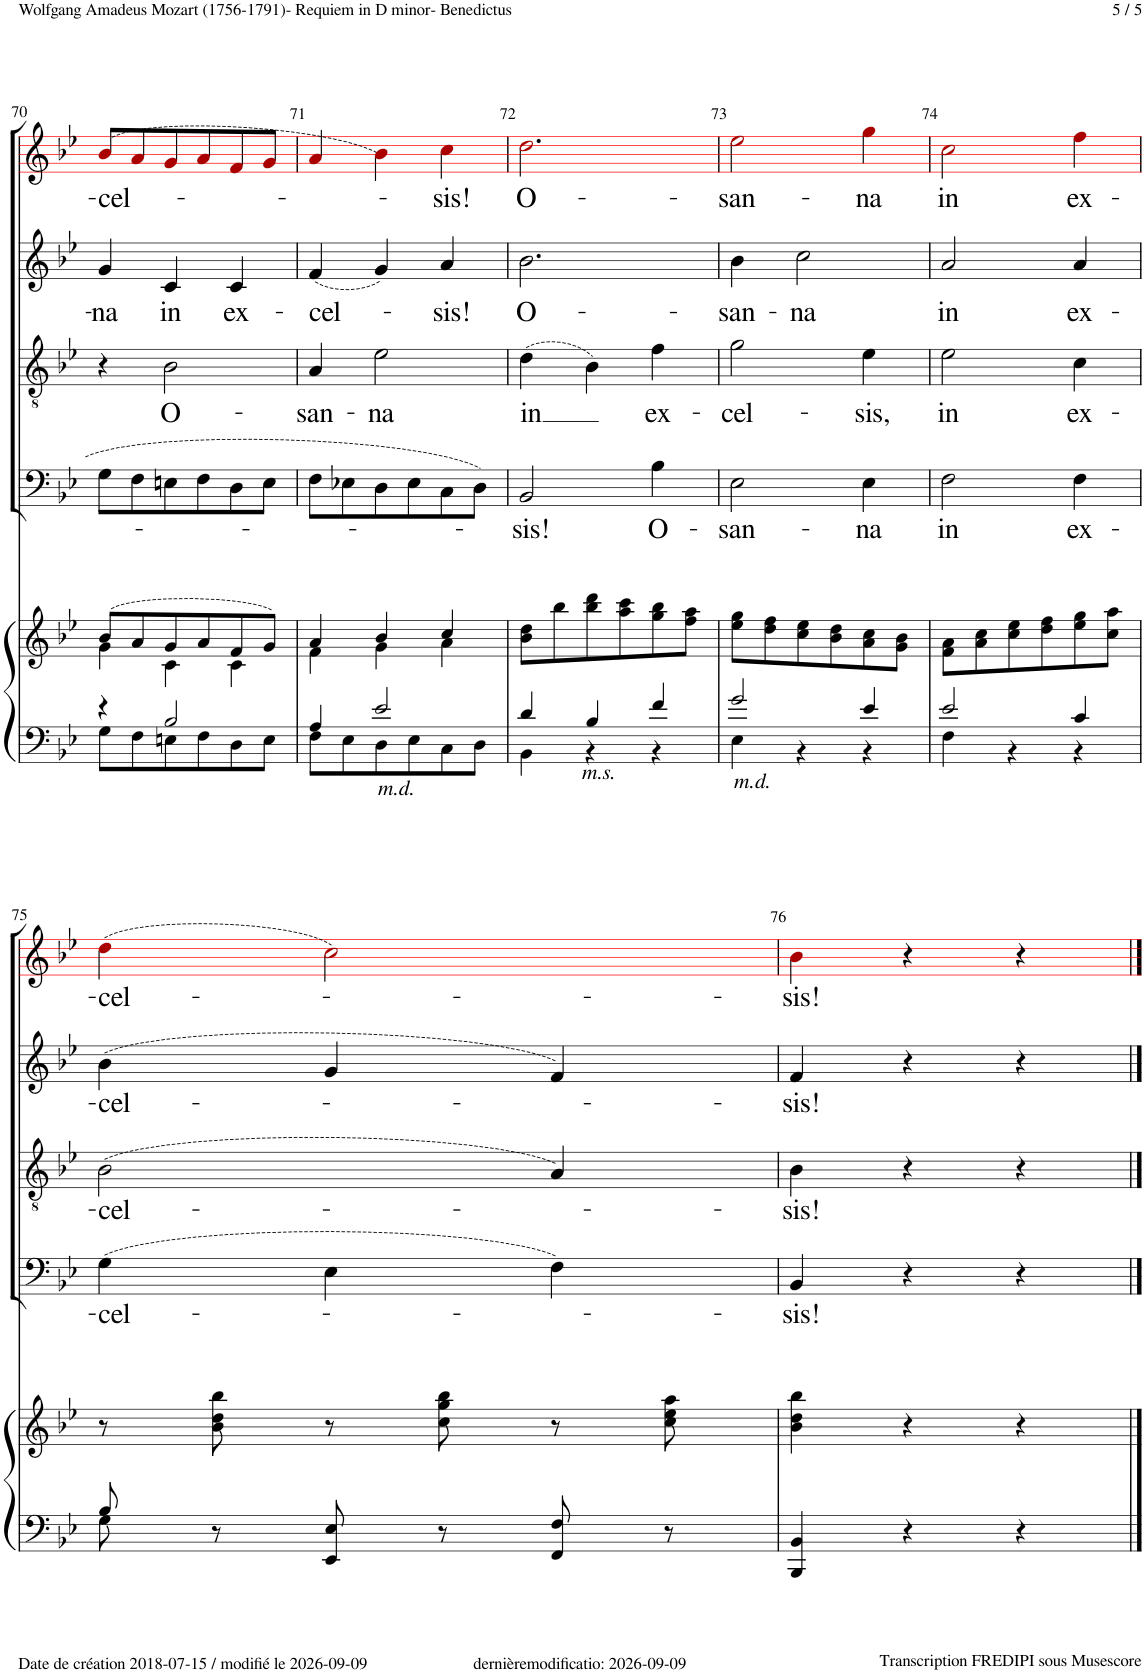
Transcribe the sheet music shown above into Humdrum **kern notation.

**kern	**kern	**kern	**text	**kern	**text	**kern	**text	**kern	**text
*part5	*part5	*part4	*part4	*part3	*part3	*part2	*part2	*part1	*part1
*staff6	*staff5	*staff4	*staff4	*staff3	*staff3	*staff2	*staff2	*staff1	*staff1
*I"Piano	*	*I"Bass	*	*I"Tenor	*	*I"Alto	*	*I"Soprano	*
*I'Pno	*	*	*	*	*	*	*	*	*
!!LO:PB:g=z
*clefF4	*clefG2	*clefF4	*	*clefGv2	*	*clefG2	*	*clefG2	*
*	*	*	*	*	*	*	*	*ITrd1c2	*
*k[b-e-]	*k[b-e-]	*k[b-e-]	*	*k[b-e-]	*	*k[b-e-]	*	*k[b-e-]	*
*M3/4	*M3/4	*M3/4	*	*M3/4	*	*M3/4	*	*M3/4	*
=70	=70	=70	=70	=70	=70	=70	=70	=70	=70
*^	*^	*	*	*	*	*	*	*	*
!	!	!	!	!	!	!	!	!	!LO:LY:b	!	!LO:LY:b
4r	8G\L	(8b-/L	4g\	8G!\L	.	4r	.	4g!/	-na	(8b-!i/L	-cel-
.	8F\	8a/	.	8F!\	.	.	.	.	.	8a!i/	.
!	!	!	!	!	!	!	!LO:LY:b	!	!LO:LY:b	!	!
2B-/	8En\	8g/	4c\	8En!\	.	2B-!\	O-	4c!/	in	8g!i/	.
.	8F\	8a/	.	8F!\	.	.	.	.	.	8a!i/	.
!	!	!	!	!	!	!	!	!	!LO:LY:b	!	!
.	8D\	8f/	4c\	8D!\	.	.	.	4c!/	ex-	8f!i/	.
.	8E\J	8g/J)	.	8E!\J	.	.	.	.	.	8g!i/J	.
=71	=71	=71	=71	=71	=71	=71	=71	=71	=71	=71	=71
!	!	!	!	!	!	!	!LO:LY:b	!	!LO:LY:b	!	!
4A/	8F\L	4a/	4f\	8F!\L	.	4A!/	-san-	(4f!/	-cel-	4a!i/	.
.	8E-\	.	.	8E-X!\	.	.	.	.	.	.	.
!LO:TX:b:i:t=m.d.	!	!	!	!	!	!	!	!	!	!	!
!	!	!	!	!	!	!	!LO:LY:b	!	!	!	!
2e-/	8D\	4b-/	4g\	8D!\	.	2e-!\	-na	4g!/)	.	4b-!i\)	.
.	8E-\	.	.	8E-!\	.	.	.	.	.	.	.
!	!	!	!	!	!	!	!	!	!LO:LY:b	!	!LO:LY:b
.	8C\	4cc/	4a\	8C!\	.	.	.	4a'~!/	-sis!	4cc'~!i\	-sis!
.	8D\J	.	.	8D!\J	.	.	.	.	.	.	.
*	*	*v	*v	*	*	*	*	*	*	*	*
=72	=72	=72	=72	=72	=72	=72	=72	=72	=72	=72
!	!	!	!	!LO:LY:b	!	!LO:LY:b	!	!LO:LY:b	!	!LO:LY:b
4d/	4BB-\	8b-\' 8dd\'L	2BB-,!/	-sis!	(4d!\	in	2.b-!\	O-	2.dd!i\	O-
.	.	8bb-'\	.	.	.	.	.	.	.	.
!LO:TX:b:i:t=m.s.	!	!	!	!	!	!	!	!	!	!
4B-/	4r	8bb-\' 8ddd\'	.	.	4B-!\)	.	.	.	.	.
.	.	8aa\' 8ccc\'	.	.	.	.	.	.	.	.
!	!	!	!	!LO:LY:b	!	!LO:LY:b	!	!	!	!
4f/	4r	8gg\' 8bb-\'	4B-!\	O-	4f!\	ex-	.	.	.	.
.	.	8ff\' 8aa\'J	.	.	.	.	.	.	.	.
=73	=73	=73	=73	=73	=73	=73	=73	=73	=73	=73
!LO:TX:b:i:t=m.d.	!	!	!	!	!	!	!	!	!	!
!	!	!	!	!LO:LY:b	!	!LO:LY:b	!	!LO:LY:b	!	!LO:LY:b
2g/	4E-\	8ee-\' 8gg\'L	2E-!\	-san-	2g!\	-cel-	4b-!\	-san-	2ee-!i\	-san-
.	.	8dd\' 8ff\'	.	.	.	.	.	.	.	.
!	!	!	!	!	!	!	!	!LO:LY:b	!	!
.	4r	8cc\' 8ee-\'	.	.	.	.	2cc!\	-na	.	.
.	.	8b-\' 8dd\'	.	.	.	.	.	.	.	.
!	!	!	!	!LO:LY:b	!	!LO:LY:b	!	!	!	!LO:LY:b
4e-/	4r	8a\' 8cc\'	4E-!\	-na	4e-'~!\	-sis,	.	.	4gg!i\	-na
.	.	8g\' 8b-\'J	.	.	.	.	.	.	.	.
=74	=74	=74	=74	=74	=74	=74	=74	=74	=74	=74
!	!	!	!	!LO:LY:b	!	!LO:LY:b	!	!LO:LY:b	!	!LO:LY:b
2e-/	4F\	8f\' 8a\'L	2F!\	in	2e-!\	in	2a!/	in	2cc!i\	in
.	.	8a\' 8cc\'	.	.	.	.	.	.	.	.
.	4r	8cc\' 8ee-\'	.	.	.	.	.	.	.	.
.	.	8dd\' 8ff\'	.	.	.	.	.	.	.	.
!	!	!	!	!LO:LY:b	!	!LO:LY:b	!	!LO:LY:b	!	!LO:LY:b
4c/	4r	8ee-\' 8gg\'	4F!\	ex-	4c!\	ex-	4a!/	ex-	4ff!i\	ex-
.	.	8cc\' 8aa\'J	.	.	.	.	.	.	.	.
!!LO:LB:g=z
=75	=75	=75	=75	=75	=75	=75	=75	=75	=75	=75
!	!	!	!	!LO:LY:b	!	!LO:LY:b	!	!LO:LY:b	!	!LO:LY:b
8B-/	8G\	8r	(4G!\	-cel-	(2B-!\	-cel-	(4b-!\	-cel-	(4dd!i\	-cel-
8r	2ryy	8b-\' 8dd\' 8bb-\'	.	.	.	.	.	.	.	.
8EE-/ 8E-/	.	8r	4E-!\	.	.	.	4g!/	.	2cc!i\)	.
8r	.	8cc\' 8gg\' 8bb-\'	.	.	.	.	.	.	.	.
8FF/ 8F/	.	8r	4F!\)	.	4A!/)	.	4f!/)	.	.	.
8r	8ryy	8cc\' 8ee-\' 8aa\'	.	.	.	.	.	.	.	.
=76	=76	=76	=76	=76	=76	=76	=76	=76	=76	=76
!	!	!	!	!LO:LY:b	!	!LO:LY:b	!	!LO:LY:b	!	!LO:LY:b
*v	*v	*	*	*	*	*	*	*	*	*
4BBB-/ 4BB-/	4b-\ 4dd\ 4bb-\	4BB-!/	-sis!	4B-!\	-sis!	4f!/	-sis!	4b-!i\	-sis!
4r	4r	4r	.	4r	.	4r	.	4r	.
4r	4r	4r	.	4r	.	4r	.	4r	.
==	==	==	==	==	==	==	==	==	==
*-	*-	*-	*-	*-	*-	*-	*-	*-	*-
